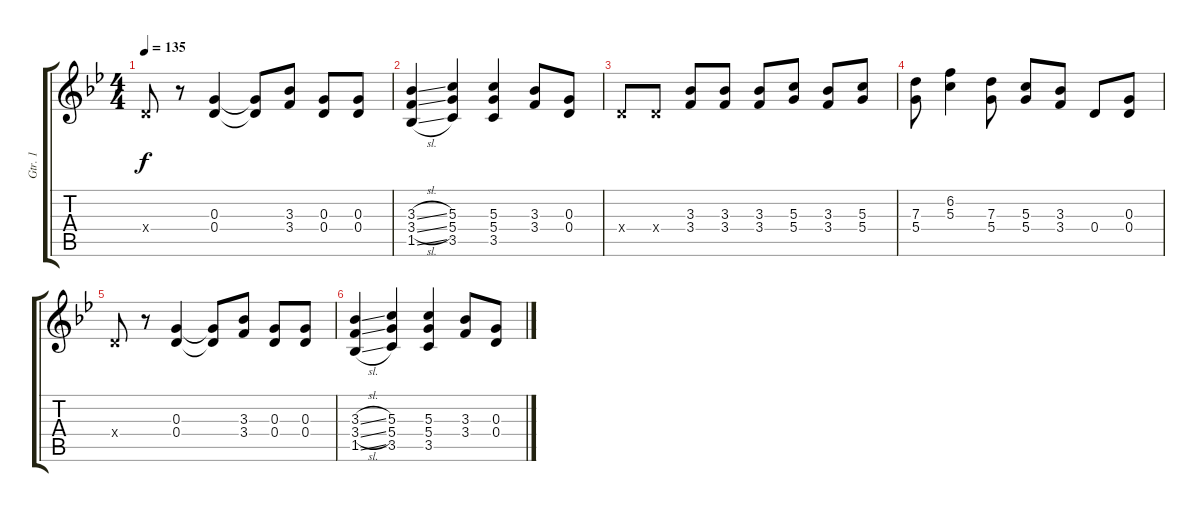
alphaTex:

\track ("Gtr. 1" "Gtr. 1") {instrument overdrivenguitar}
\staff {score tabs}
\tuning (E4 B3 G3 D3 A2 E2) {hide}
\ts (4 4)
\tempo 135
\clef g2
\ks bb
0.4{x}.8{dy f} r.8 (0.3 0.4).4 (0.3{t} 0.4{t}).8 (3.3 3.4).8 (0.3 0.4).8 (0.3 0.4).8 |
(3.3{sl} 3.4{sl} 1.5{sl}).4 (5.3 5.4 3.5).4 (5.3 5.4 3.5).4 (3.3 3.4).8 (0.3 0.4).8 |
0.4{x}.8 0.4{x}.8 (3.3 3.4).8 (3.3 3.4).8 (3.3 3.4).8 (5.3 5.4).8 (3.3 3.4).8 (5.3 5.4).8 |
(7.3 5.4).8 (6.2 5.3).4 (7.3 5.4).8 (5.3 5.4).8 (3.3 3.4).8 0.4.8 (0.3 0.4).8 |
0.4{x}.8 r.8 (0.3 0.4).4 (0.3{t} 0.4{t}).8 (3.3 3.4).8 (0.3 0.4).8 (0.3 0.4).8 |
(3.3{sl} 3.4{sl} 1.5{sl}).4 (5.3 5.4 3.5).4 (5.3 5.4 3.5).4 (3.3 3.4).8 (0.3 0.4).8
